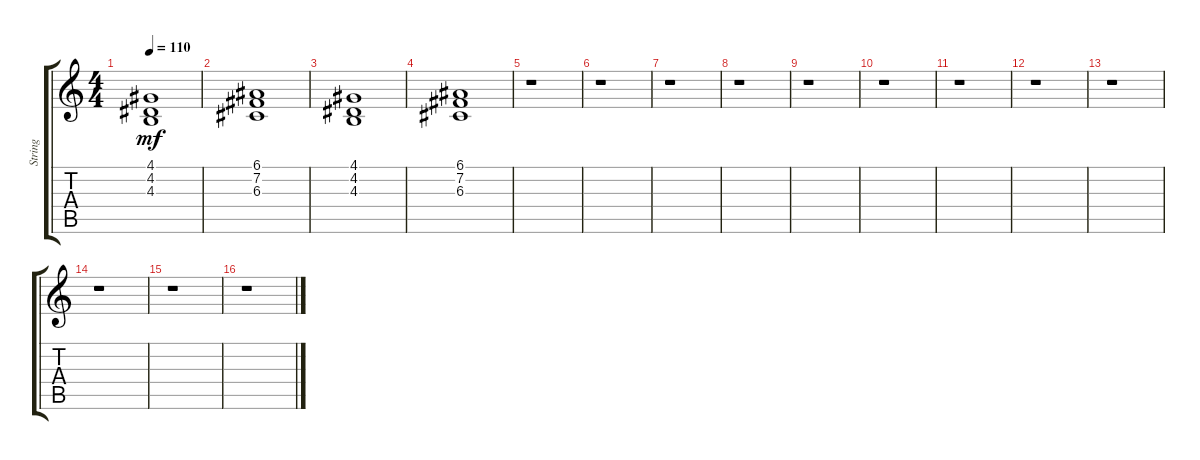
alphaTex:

\track ("String" "String") {instrument stringensemble2}
\staff {score tabs}
\tuning (E4 B3 G3 D3 A2 E2) {hide}
\ts (4 4)
\tempo 110
\clef g2
\ks c
(4.1 4.2 4.3).1{dy mf} |
(6.1 7.2 6.3).1 |
(4.1 4.2 4.3).1 |
(6.1 7.2 6.3).1 |
r.1 |
r.1 |
r.1 |
r.1 |
r.1 |
r.1 |
r.1 |
r.1 |
r.1 |
r.1 |
r.1 |
r.1
